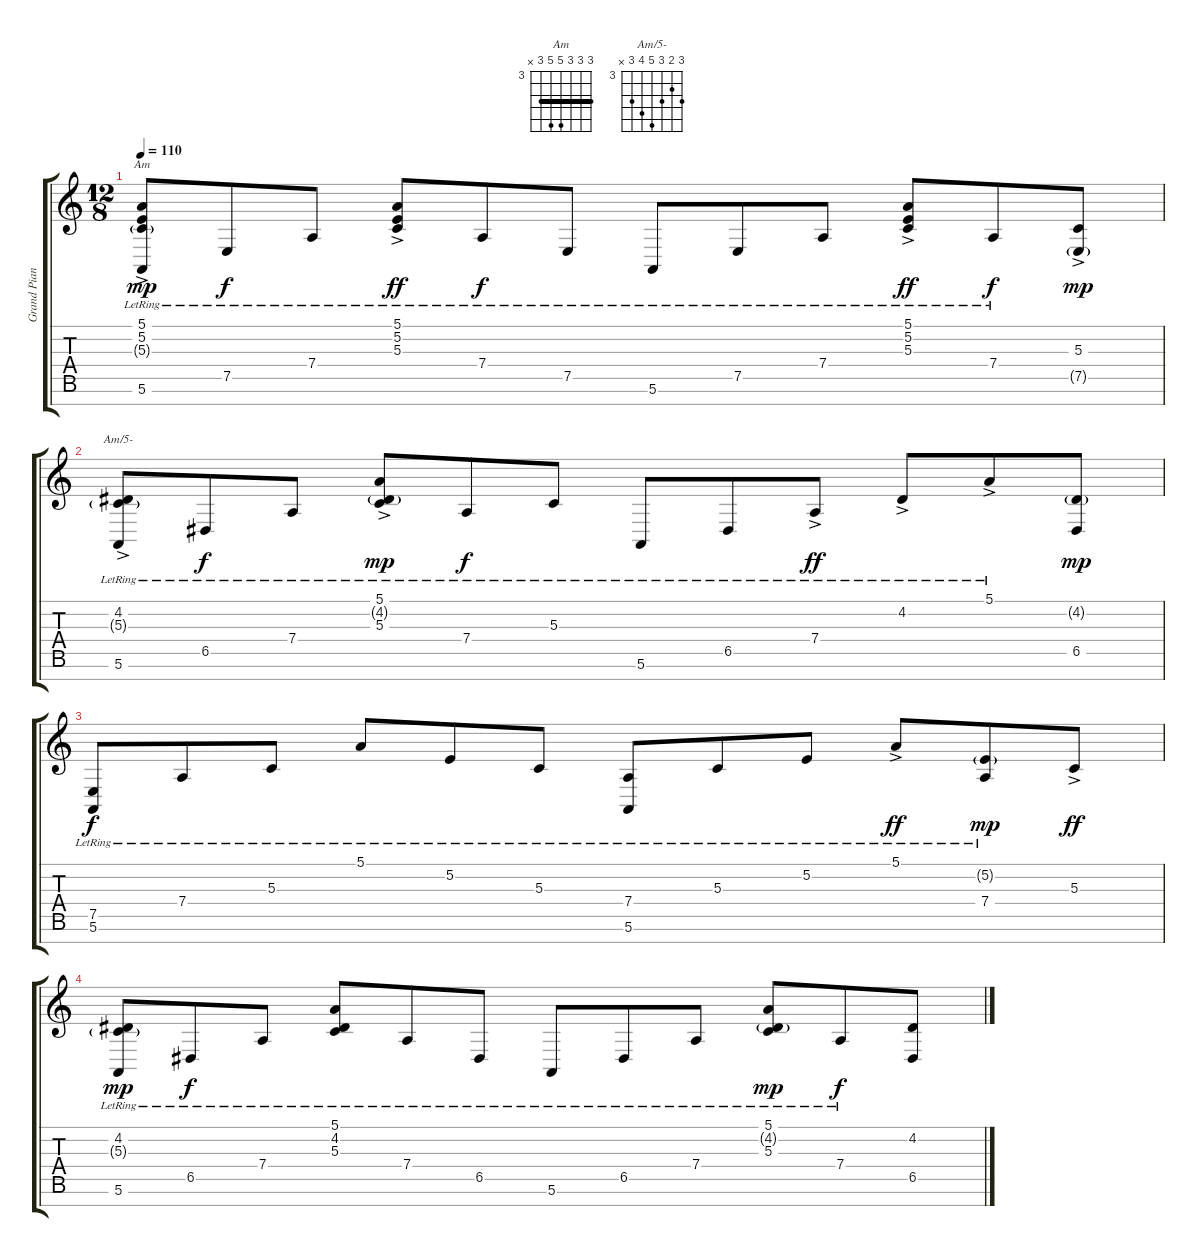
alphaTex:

\track ("Grand Piano" "Grand Pian") {instrument acousticgrandpiano}
\staff {score tabs}
\tuning (E4 B3 G3 D3 A2 E2 B1) {hide}
\chord ("Am" 5 5 5 7 7 5 x) {firstfret 3 barre 5}
\chord ("Am/5-" 5 4 5 7 6 5 x) {firstfret 3}
\ts (12 8)
\tempo 110
\clef g2
\ks c
(5.1{ac lr} 5.2{lr} 5.3{g lr} 5.6{lr}).8{ch "Am" dy mp} 7.5{lr}.8{dy f} 7.4{lr}.8 (5.1{ac lr} 5.2{lr} 5.3{lr}).8{dy ff} 7.4{lr}.8{dy f} 7.5{lr}.8 5.6{lr}.8 7.5{lr}.8 7.4{lr}.8 (5.1{ac lr} 5.2{lr} 5.3{lr}).8{dy ff} 7.4{lr}.8{dy f} (5.3{ac} 7.5{g}).8{dy mp} |
(4.2{ac lr} 5.3{g lr} 5.6{lr}).8{ch "Am/5-"} 6.5{lr}.8{dy f} 7.4{lr}.8 (5.1{ac lr} 4.2{g lr} 5.3{lr}).8{dy mp} 7.4{lr}.8{dy f} 5.3{lr}.8 5.6{lr}.8 6.5{lr}.8 7.4{ac lr}.8{dy ff} 4.2{ac lr}.8 5.1{ac lr}.8 (4.2{g} 6.5).8{dy mp} |
(7.5{lr} 5.6{lr}).8{dy f} 7.4{lr}.8 5.3{lr}.8 5.1{lr}.8 5.2{lr}.8 5.3{lr}.8 (7.4{lr} 5.6{lr}).8 5.3{lr}.8 5.2{lr}.8 5.1{ac lr}.8{dy ff} (5.2{g lr} 7.4{lr}).8{dy mp} 5.3{ac}.8{dy ff} |
(4.2{lr} 5.3{g lr} 5.6{lr}).8{dy mp} 6.5{lr}.8{dy f} 7.4{lr}.8 (5.1{lr} 4.2{lr} 5.3{lr}).8 7.4{lr}.8 6.5{lr}.8 5.6{lr}.8 6.5{lr}.8 7.4{lr}.8 (5.1{lr} 4.2{g lr} 5.3{lr}).8{dy mp} 7.4{lr}.8{dy f} (4.2 6.5).8
